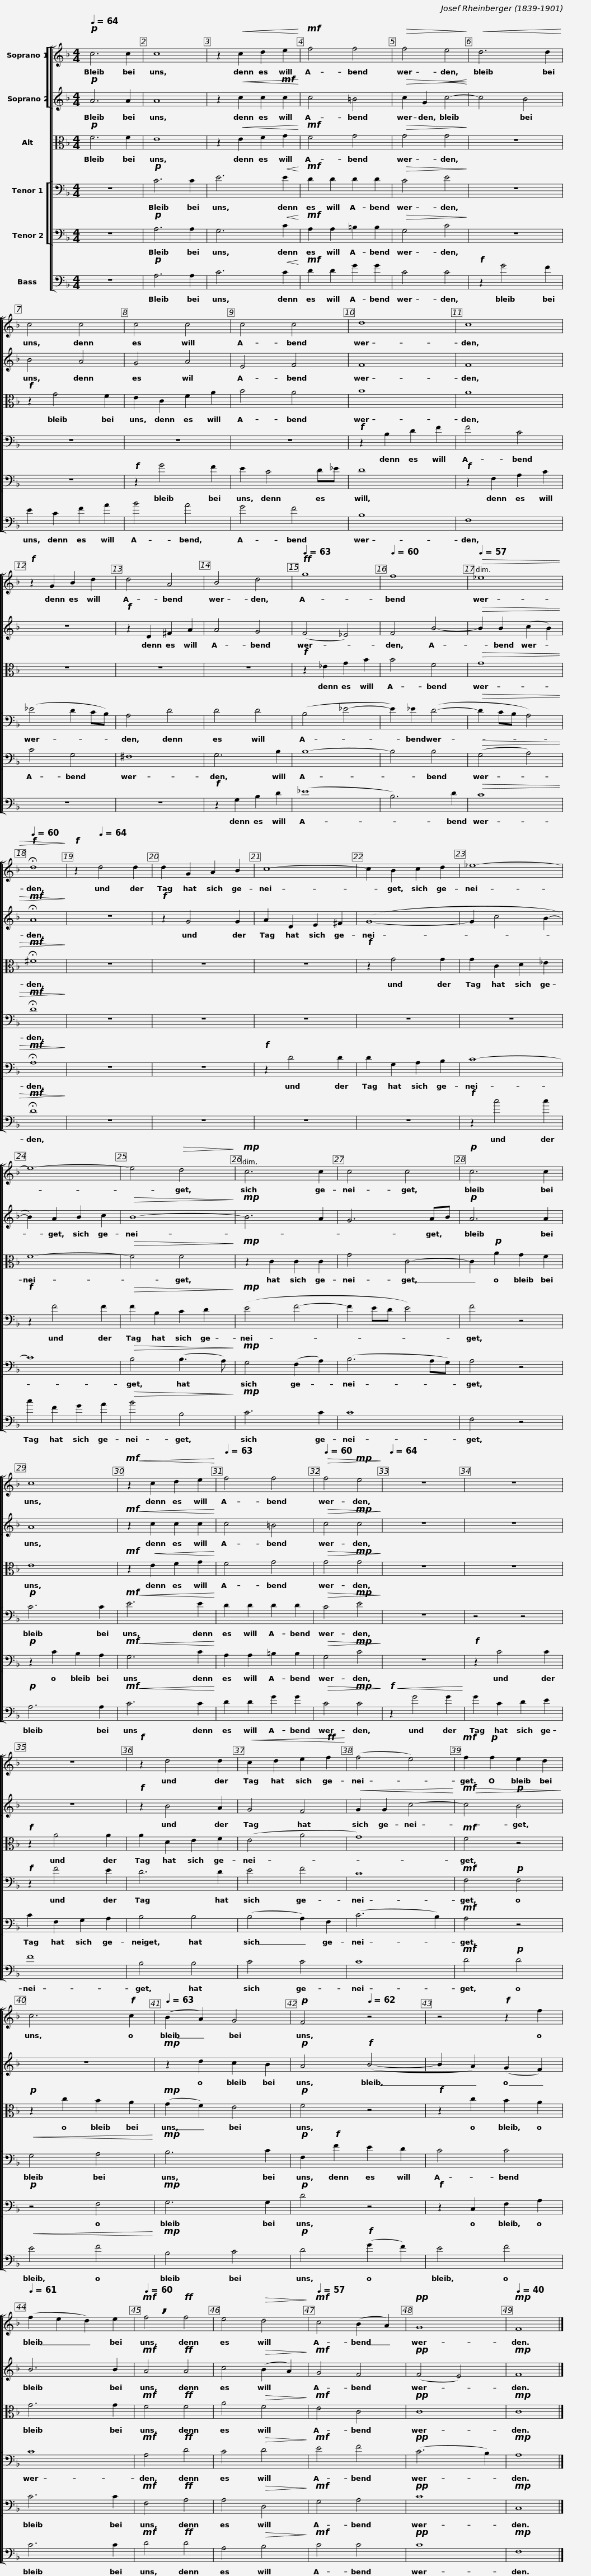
X:1
%%score [ [ 1 2 ] 3 [ 4 5 ] 6 ]
L:1/8
Q:1/4=64
M:4/4
I:linebreak $
K:F
V:1 treble
V:2 treble
V:3 alto
V:4 bass
V:5 bass
V:6 bass transpose=-12
V:1
!p! c6 c2 | c8 | z2!<(! c2 d2 e2!<)! |!mf! f4 f4 |!>(! f4 e4!>)! | %5
!<(! d6 d2!<)! | c4 c4 | c4 c4 |$ c4 c4 | d8 | %10
 c8 |!f! z2 G2 B2 d2 | d4 A4 | B4 d4 |!ff![Q:1/4=63] g8 | %15
[Q:1/4=60] f8 |$[Q:1/4=57]!>(! _e8 |!f![Q:1/4=60] !fermata!d8!>)! |$!f! z2[Q:1/4=64] d4 d2 | d2 G2 A2 B2 | %20
 c8- | c2 B2 c2 d2 | _e8- | e8- | e4!>(! d4!>)! |$ %25
!mp! c6 c2 | c4 c4 |!p! c6 c2 | c8 |!mf!!<(! z2 c2 d2 e2!<)! | %30
[Q:1/4=63] f4 f4 |[Q:1/4=60]!>(! f4!mp! e4!>)! |$[Q:1/4=64] z8 | z8 | z8 | %35
!f! z2 d4 d2 |!<(! c2 d2 e2!ff! f2!<)! | (f4 e4) |!mf! f2!p! f2 e2 d2 | c6!f! c2 |$ %40
[Q:1/4=63] (B2 A2) G4 |!p! F4[Q:1/4=62] z4 | z4!f! z2 f2[Q:1/4=61] | (f2 e2 d2) e2 |[Q:1/4=60]!mf! !breath!f4!ff! f4 | %45
 e4!>(! d4!>)! |[Q:1/4=57]!mf! c4 (B2 A2) |[Q:1/4=50]!pp! G8[Q:1/4=46] |[Q:1/4=40]!mp! F8 |] %49
V:2
!p! A6 A2 | A8 | z2!<(! c2 c2!mf! c2!<)! | c4 =B4 |!>(! c2 G2!<(! c4-!>)!!<)! | %5
 c4 B4 | B4 A4 | G4 A4 |$ E4 F4 | F8 | %10
 F8 | z8 |!f! z2 D2 ^F2 A2 | A4 G4 | (F4 _E4) | %15
 F4 B4- |$!>(! B2 B2 (c2 B2) |!mf! !fermata!A8!>)! |$ z8 |!f! z2 G4 G2 | %20
 A2 D2 E2 ^F2 | (G8- | G2 c4 B2- | B2) A2 B2 c2 |!>(! B8-!>)! |$ %25
!mp! B6 A2 | G6 AB |!p! A6 A2 | A8 |!mf!!<(! z2 c2 c2 c2!<)! | %30
 c4 =B4 |!>(! c4!mp! c4!>)! |$ z8 | z8 | z8 | %35
!f! z2 B4 A2 | G4 F4 |!<(! G2 G2 c4-!<)! |!mf!!>(! c4!p! B4!>)! | z8 |$ %40
!mp! z2 d2 c2 B2 |!p! A4!f! (B4- | B2 A2) (G2 F2) | B6 B2 |!mf! A4!ff! A4 | %45
 c4!>(! (B2 A2)!>)! |!mf! G4 F4 |!pp! (F4 E4) |!mp! F8 |] %49
V:3
!p! F6 F2 | E8 | z2!<(! E2 F2 G2!<)! |!mf! F4 G4 |!>(! G4 G4!>)! | %5
 z8 |!f! z2 G4 F2 | E2 C2 F2 A2 |$ B4 A4 | B8 | %10
 A8 | z8 | z8 | z8 |!f! z2 _E2 G2 B2 | %15
 B4 F4 |$!>(! G8 |!mf! !fermata!^F8!>)! |$ z8 | z8 | %20
 z8 |!f! z2 G4 G2 | G2 C2 D2 _E2 | F8- |!>(! F4 F4!>)! |$ %25
!mp! z2 C2 C2 C2 | G4 C4- | C2!p! A2 G2 F2 | E8 |!mf! z2!<(! E2 F2 G2!<)! | %30
 F4 G4 |!>(! G4!mp! G4!>)! |$ z8 | z8 |!f! z2 A4 A2 | %35
 A2 D2 E2 F2 | (E4 A4 | G8) |!mf! F4 z4 |!p! z2 c2 B2 A2 |$ %40
!mp! (G2 F2) E4 |!p! F4 z4 |!f! z2 c2 B2 A2 | G6 G2 |!mf! F4!ff! F4 | %45
 A4!>(! F4!>)! |!mf! E4 C4 |!pp! C8 |!mp! C8 |] %49
V:4
 z8 |!p! C6 C2 | E6!<(! E2!<)! |!mf! D2 D2 D2 D2 |!>(! C4 E4!>)! | %5
 z8 | z8 | z8 |$ z8 |!f! z2 B,2 D2 F2 | %10
 F4 C4 | (_E4 D2 CB,) | A,4 D4 | D4 D4 | (B,4 _E4- | %15
 E2) _E2 (D4- |$!>(! D2 CB, A,4) |!mf! !fermata!D8!>)! |$ z8 | z8 | %20
 z8 | z8 | z8 |!f! z2 F4 F2 |!>(! F2 B,2 C2 D2!>)! |$ %25
!mp! (E4 F4- | F2 ED E4) | F4 z4 |!p! C6 C2 |!mf!!<(! E6 E2!<)! | %30
 D2 D2 D2 D2 |!>(! C4!mp! E4!>)! |$ z8 | z4 z4 |!f! z2 F4 E2 | %35
 D6 D2 | E4 F4 | C8 |!mf! F,4!p! F,4 |!<(! G,4 A,4!<)! |$ %40
!mp! B,6 C2 |!p! F,2!f! F2 E2 D2 | C4 C4 | C8 |!mf! A,4!ff! D4 | %45
 C4!>(! D4!>)! |!mf! E4 F4 |!pp! (C6 B,2) |!mp! A,8 |] %49
V:5
 z8 |!p! A,6 A,2 | G,6!<(! C2!<)! |!mf! A,2 A,2 =B,2 B,2 |!>(! G,4 C4!>)! | %5
 z8 | z8 |!f! z2 G4 F2 |$ E2 C4 D_E | D8 | %10
!f! z2 F,2 A,2 C2 | C4 G,4 | ^F,8 | G,6 B,2 | B,8- | %15
 B,4 B,4 |$!>(! (G,4 A,4) |!mf! !fermata!A,8!>)! |$ z8 | z8 | %20
!f! z2 D4 D2 | D2 G,2 A,2 B,2 | C8- | C8 |!>(! B,4 (B,3 A,)!>)! |$ %25
!mp! G,4 (F,2 A,2) | (B,6 A,G,) | A,4 z4 |!p! z2 C2 B,2 A,2 |!mf!!<(! G,6 C2!<)! | %30
 A,2 A,2 =B,2 B,2 |!>(! G,4!mp! C4!>)! |$ z8 |!f! z2 C4 C2 | C2 F,2 G,2 A,2 | %35
 B,4 B,4 | (B,4 A,2) F,2 | (C6 B,2) |!mf! A,4 z4 |!p! z4 F,4 |$ %40
!mp! G,6 G,2 |!p! D4 z4 |!f! z2 C,2 F,2 A,2 | C6 C2 |!mf! F,4!ff! A,4 | %45
 A,4!>(! D,4!>)! |!mf! G,4 A,4 |!pp! C8 |!mp! C,8 |] %49
V:6
 z8 |!p! A,6 A,2 | C6!<(! C2!<)! |!mf! D2 D2 G2 G2 | C4 C4 | %5
!f! z2 G4 F2 | E2 C2 F2 A2 | B4 A4 |$ G4 F4 | B,8 | %10
 F,8 | z8 | z8 |!f! z2 G,2 B,2 D2 | (_E8 | %15
 B,6) D2 |$!>(! C8 |!mf! !fermata!D8!>)! |$ z8 | z8 | %20
 z8 | z8 |!f! z2 c4 c2 | c2 F2 G2 A2 |!>(! B4 B,4!>)! |$ %25
!mp! C6 C2 | C8 | F,4 z4 |!p! A,6 A,2 |!mf!!<(! C6 C2!<)! | %30
 D2 D2 G2 G2 |!>(! C4!mp! C4!>)! |$!f!!<(! z2 G4 G2!<)! | G2 C2 D2 E2 | F8 | %35
 B,4 B,4 | C4 C4 | C8 |!mf! D4!p! D4 |!<(! E4 F4!<)! |$ %40
!mp! B,4 C4 |!p! D4!f! (G2 F2) | E4 F4 | C6 C2 |!mf! D4!ff! D4 | %45
 A,4!>(! B,4!>)! |!mf! C4 C4 |!pp! C8 |!mp! F,8 |] %49
